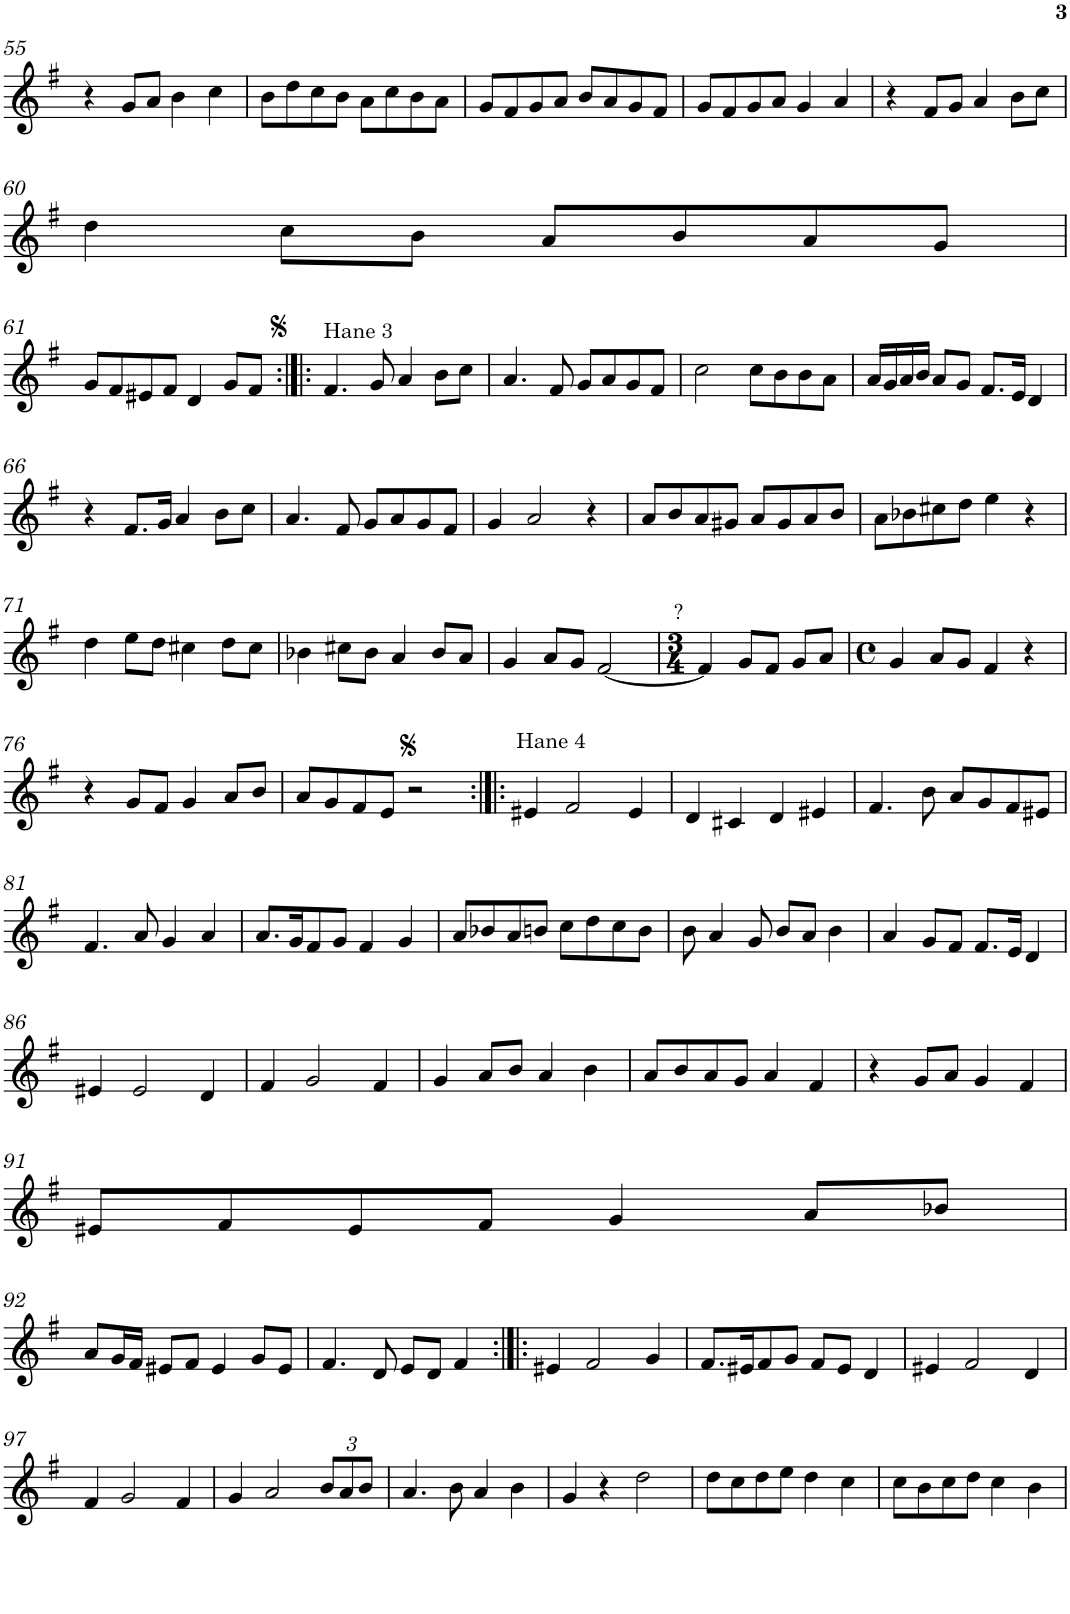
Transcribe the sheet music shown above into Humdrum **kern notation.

**kern
*part1
*staff1
*I"Piano
*I'Pno.
!!LO:PB:g=z
*clefG2
*k[f#]
*M4/4
*met(c)
=55
4r
8g/L
8a/J
4b\
4cc\
=56
8b\L
8dd\
8cc\
8b\J
8a\L
8cc\
8b\
8a\J
=57
8g/L
8f#/
8g/
8a/J
8b/L
8a/
8g/
8f#/J
=58
8g/L
8f#/
8g/
8a/J
4g/
4a/
=59
4r
8f#/L
8g/J
4a/
8b\L
8cc\J
!!LO:LB:g=z
=60
4dd\
8cc\L
8b\J
8a/L
8b/
8a/
8g/J
!!LO:LB:g=z
=61
8g/L
8f#/
8e#X/
8f#/J
4d/
8g/L
8f#/J
=62:|!|:
!LO:TX:a:t=Hane 3
4.f#/
8g/
4a/
8b\L
8cc\J
=63
4.a/
8f#/
8g/L
8a/
8g/
8f#/J
=64
2cc\
8cc\L
8b\
8b\
8a\J
=65
16a/LL
16g/
16a/
16b/JJ
8a/L
8g/J
8.f#/L
16e/Jk
4d/
!!LO:LB:g=z
=66
4r
8.f#/L
16g/Jk
4a/
8b\L
8cc\J
=67
4.a/
8f#/
8g/L
8a/
8g/
8f#/J
=68
4g/
2a/
4r
=69
8a/L
8b/
8a/
8g#X/J
8a/L
8g#/
8a/
8b/J
=70
8a\L
8b-X\
8cc#X\
8dd\J
4ee\
4r
!!LO:LB:g=z
=71
4dd\
8ee\L
8dd\J
4cc#X\
8dd\L
8cc#\J
=72
4b-X\
8cc#X\L
8b-\J
4a/
8b-/L
8a/J
=73
4g/
8a/L
8g/J
[2f#/
=74
*M3/4
!LO:TX:a:t=?
4f#/]
8g/L
8f#/J
8g/L
8a/J
=75
*M4/4
*met(c)
4g/
8a/L
8g/J
4f#/
4r
!!LO:LB:g=z
=76
4r
8g/L
8f#/J
4g/
8a/L
8b/J
=77
8a/L
8g/
8f#/
8e/J
2r
=78:|!|:
!LO:TX:a:t=Hane 4
4e#X/
2f#/
4e#/
=79
4d/
4c#X/
4d/
4e#X/
=80
4.f#/
8b\
8a/L
8g/
8f#/
8e#X/J
!!LO:LB:g=z
=81
4.f#/
8a/
4g/
4a/
=82
8.a/L
16g/K
8f#/
8g/J
4f#/
4g/
=83
8a/L
8b-X/
8a/
8bn/J
8cc\L
8dd\
8cc\
8b\J
=84
8b\
4a/
8g/
8b/L
8a/J
4b\
=85
4a/
8g/L
8f#/J
8.f#/L
16e/Jk
4d/
!!LO:LB:g=z
=86
4e#X/
2e#/
4d/
=87
4f#/
2g/
4f#/
=88
4g/
8a/L
8b/J
4a/
4b\
=89
8a/L
8b/
8a/
8g/J
4a/
4f#/
=90
4r
8g/L
8a/J
4g/
4f#/
!!LO:LB:g=z
=91
8e#X/L
8f#/
8e#/
8f#/J
4g/
8a/L
8b-X/J
!!LO:LB:g=z
=92
8a/L
16g/L
16f#/JJ
8e#X/L
8f#/J
4e#/
8g/L
8e#/J
=93
4.f#/
8d/
8e/L
8d/J
4f#/
=94:|!|:
4e#X/
2f#/
4g/
=95
8.f#/L
16e#X/K
8f#/
8g/J
8f#/L
8e#/J
4d/
=96
4e#X/
2f#/
4d/
!!LO:LB:g=z
=97
4f#/
2g/
4f#/
=98
4g/
2a/
*Xbrackettup
12b/L
12a/
12b/J
=99
4.a/
8b\
4a/
4b\
=100
4g/
4r
2dd\
=101
8dd\L
8cc\
8dd\
8ee\J
4dd\
4cc\
=102
8cc\L
8b\
8cc\
8dd\J
4cc\
4b\
=
*-
